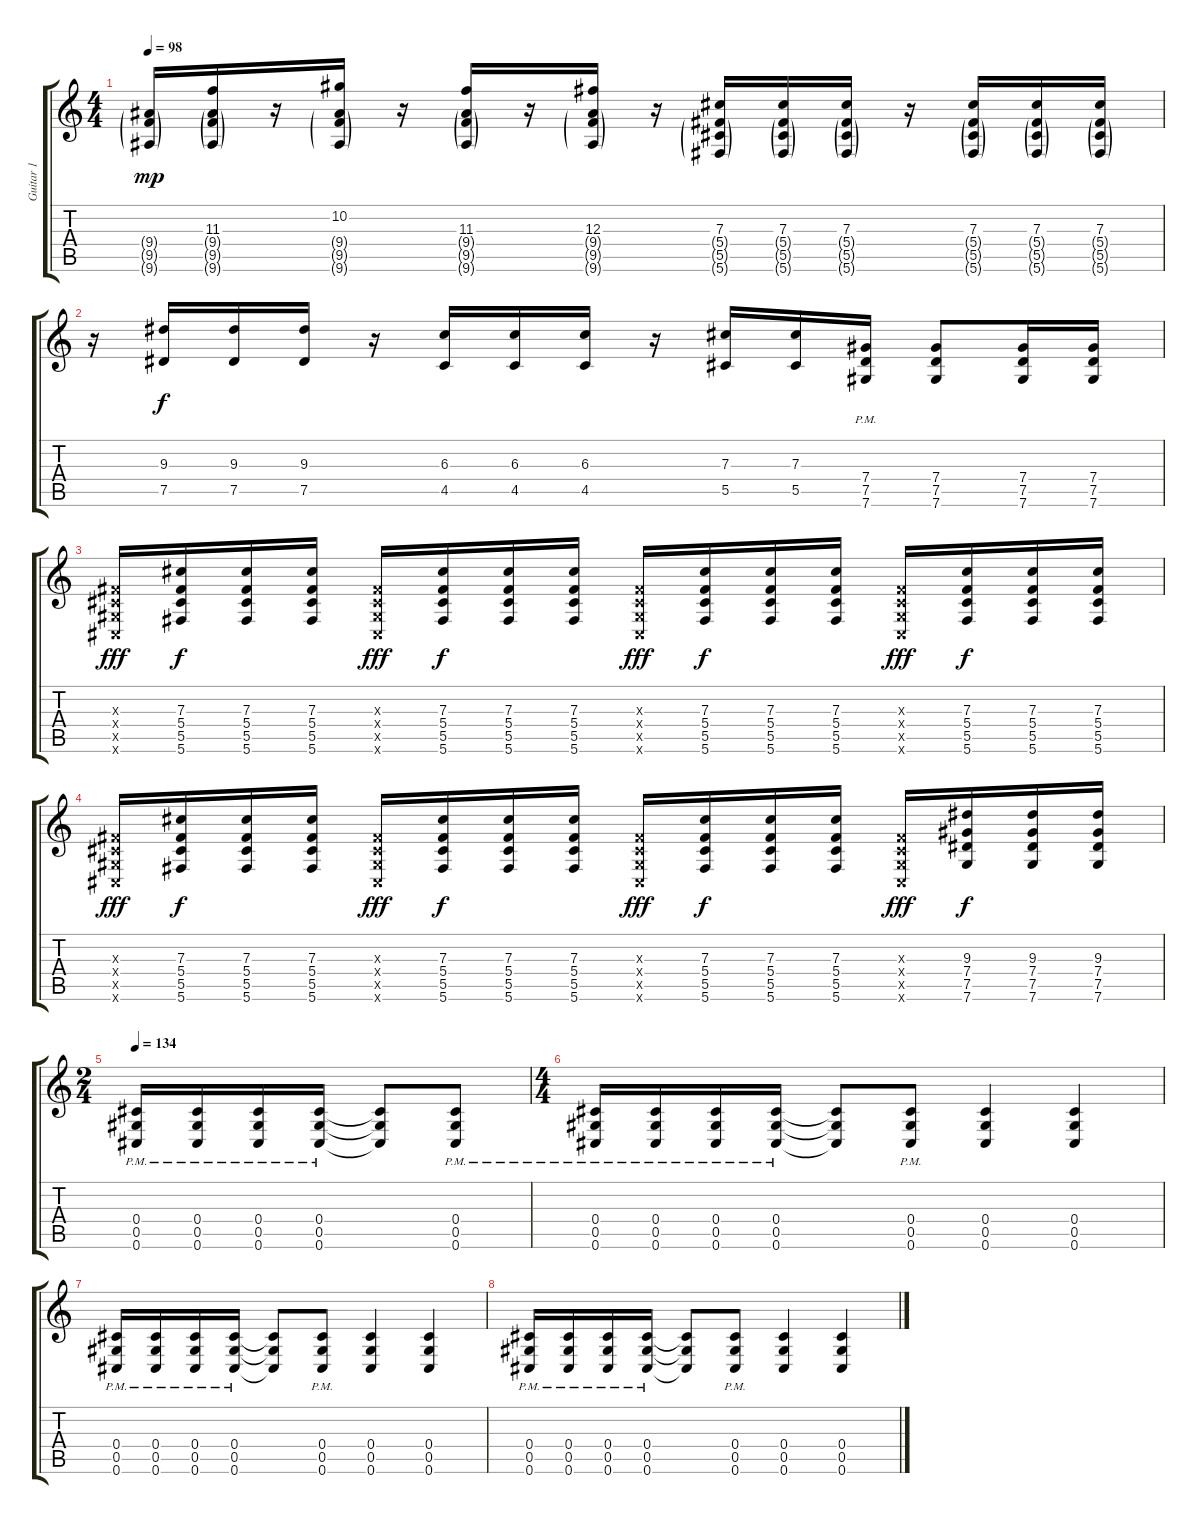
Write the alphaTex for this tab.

\track ("Guitar 1" "Guitar 1") {instrument distortionguitar}
\staff {score tabs}
\tuning (Eb4 Bb3 Gb3 Db3 Ab2 Db2) {hide}
\ts (4 4)
\tempo 98
\clef g2
\ks c
(9.4{g} 9.5{g} 9.6{g}).16{dy mp} (11.3 9.4{g} 9.5{g} 9.6{g}).16 r.16 (10.2 9.4{g} 9.5{g} 9.6{g}).16 r.16 (11.3 9.4{g} 9.5{g} 9.6{g}).16 r.16 (12.3 9.4{g} 9.5{g} 9.6{g}).16 r.16 (7.3 5.4{g} 5.5{g} 5.6{g}).16 (7.3 5.4{g} 5.5{g} 5.6{g}).16 (7.3 5.4{g} 5.5{g} 5.6{g}).16 r.16 (7.3 5.4{g} 5.5{g} 5.6{g}).16 (7.3 5.4{g} 5.5{g} 5.6{g}).16 (7.3 5.4{g} 5.5{g} 5.6{g}).16 |
r.16 (9.3 7.5).16{dy f} (9.3 7.5).16 (9.3 7.5).16 r.16 (6.3 4.5).16 (6.3 4.5).16 (6.3 4.5).16 r.16 (7.3 5.5).16 (7.3 5.5).16 (7.4{pm} 7.5{pm} 7.6{pm}).16 (7.4 7.5 7.6).8 (7.4 7.5 7.6).16 (7.4 7.5 7.6).16 |
(0.3{x} 0.4{x} 0.5{x} 0.6{x}).16{dy fff} (7.3 5.4 5.5 5.6).16{dy f} (7.3 5.4 5.5 5.6).16 (7.3 5.4 5.5 5.6).16 (0.3{x} 0.4{x} 0.5{x} 0.6{x}).16{dy fff} (7.3 5.4 5.5 5.6).16{dy f} (7.3 5.4 5.5 5.6).16 (7.3 5.4 5.5 5.6).16 (0.3{x} 0.4{x} 0.5{x} 0.6{x}).16{dy fff} (7.3 5.4 5.5 5.6).16{dy f} (7.3 5.4 5.5 5.6).16 (7.3 5.4 5.5 5.6).16 (0.3{x} 0.4{x} 0.5{x} 0.6{x}).16{dy fff} (7.3 5.4 5.5 5.6).16{dy f} (7.3 5.4 5.5 5.6).16 (7.3 5.4 5.5 5.6).16 |
(0.3{x} 0.4{x} 0.5{x} 0.6{x}).16{dy fff} (7.3 5.4 5.5 5.6).16{dy f} (7.3 5.4 5.5 5.6).16 (7.3 5.4 5.5 5.6).16 (0.3{x} 0.4{x} 0.5{x} 0.6{x}).16{dy fff} (7.3 5.4 5.5 5.6).16{dy f} (7.3 5.4 5.5 5.6).16 (7.3 5.4 5.5 5.6).16 (0.3{x} 0.4{x} 0.5{x} 0.6{x}).16{dy fff} (7.3 5.4 5.5 5.6).16{dy f} (7.3 5.4 5.5 5.6).16 (7.3 5.4 5.5 5.6).16 (0.3{x} 0.4{x} 0.5{x} 0.6{x}).16{dy fff} (9.3 7.4 7.5 7.6).16{dy f} (9.3 7.4 7.5 7.6).16 (9.3 7.4 7.5 7.6).16 |
\ts (2 4)
\tempo 134
(0.4{pm} 0.5{pm} 0.6{pm}).16 (0.4{pm} 0.5{pm} 0.6{pm}).16 (0.4{pm} 0.5{pm} 0.6{pm}).16 (0.4{pm} 0.5{pm} 0.6{pm}).16 (0.4{t} 0.5{t} 0.6{t}).8 (0.4{pm} 0.5{pm} 0.6{pm}).8 |
\ts (4 4)
(0.4{pm} 0.5{pm} 0.6{pm}).16 (0.4{pm} 0.5{pm} 0.6{pm}).16 (0.4{pm} 0.5{pm} 0.6{pm}).16 (0.4{pm} 0.5{pm} 0.6{pm}).16 (0.4{t} 0.5{t} 0.6{t}).8 (0.4{pm} 0.5{pm} 0.6{pm}).8 (0.4 0.5 0.6).4 (0.4 0.5 0.6).4 |
(0.4{pm} 0.5{pm} 0.6{pm}).16 (0.4{pm} 0.5{pm} 0.6{pm}).16 (0.4{pm} 0.5{pm} 0.6{pm}).16 (0.4{pm} 0.5{pm} 0.6{pm}).16 (0.4{t} 0.5{t} 0.6{t}).8 (0.4{pm} 0.5{pm} 0.6{pm}).8 (0.4 0.5 0.6).4 (0.4 0.5 0.6).4 |
(0.4{pm} 0.5{pm} 0.6{pm}).16 (0.4{pm} 0.5{pm} 0.6{pm}).16 (0.4{pm} 0.5{pm} 0.6{pm}).16 (0.4{pm} 0.5{pm} 0.6{pm}).16 (0.4{t} 0.5{t} 0.6{t}).8 (0.4{pm} 0.5{pm} 0.6{pm}).8 (0.4 0.5 0.6).4 (0.4 0.5 0.6).4
